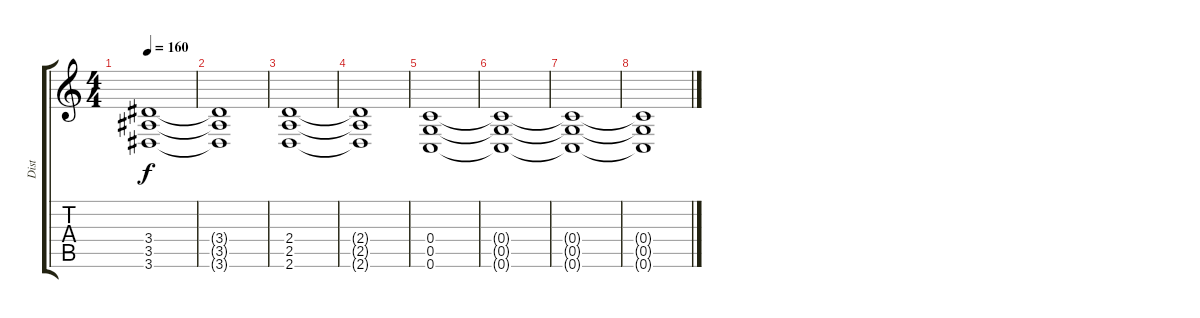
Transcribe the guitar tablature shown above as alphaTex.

\track ("Dist" "Dist") {instrument overdrivenguitar}
\staff {score tabs}
\tuning (D4 A3 F3 C3 G2 C2) {hide}
\ts (4 4)
\tempo 160
\clef g2
\ks c
(3.4 3.5 3.6).1{dy f} |
(3.4{t} 3.5{t} 3.6{t}).1 |
(2.4 2.5 2.6).1 |
(2.4{t} 2.5{t} 2.6{t}).1 |
(0.4 0.5 0.6).1 |
(0.4{t} 0.5{t} 0.6{t}).1{volume 0} |
(0.4{t} 0.5{t} 0.6{t}).1 |
(0.4{t} 0.5{t} 0.6{t}).1
